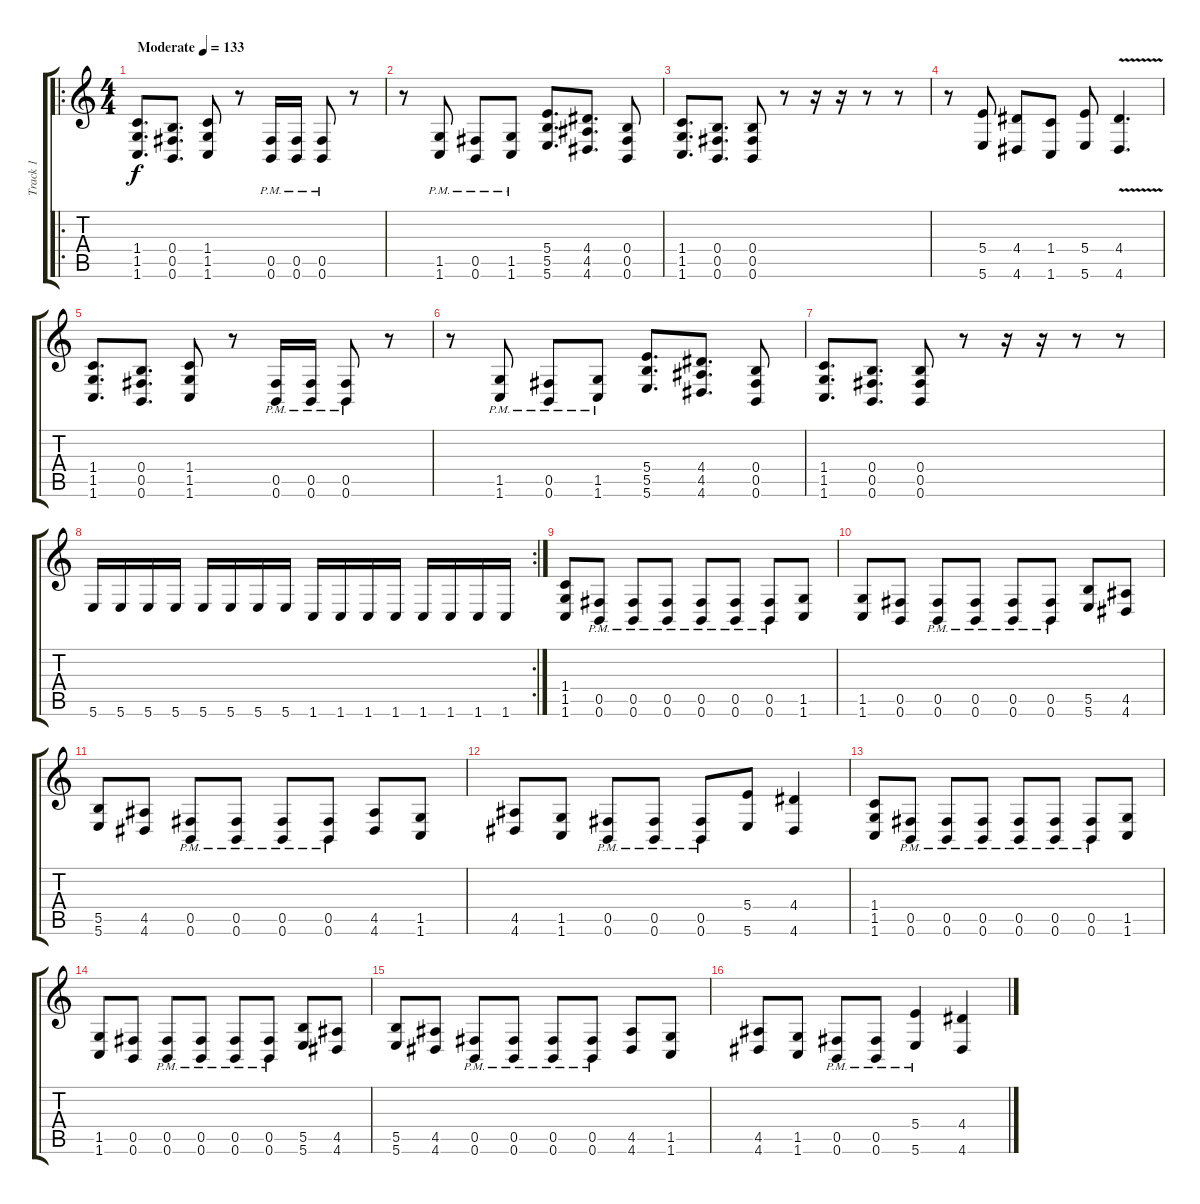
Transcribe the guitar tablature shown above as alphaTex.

\track ("Track 1" "Track 1") {instrument distortionguitar}
\staff {score tabs}
\tuning (Db4 Ab3 E3 B2 Gb2 B1) {hide}
\ro
\ts (4 4)
\tempo (133 "Moderate")
\clef g2
\ks c
(1.4 1.5 1.6).8{d dy f instrument distortionguitar} (0.4 0.5 0.6).8{d} (1.4 1.5 1.6).8 r.8 (0.5{pm} 0.6{pm}).16 (0.5{pm} 0.6{pm}).16 (0.5{pm} 0.6{pm}).8 r.8 |
r.8 (1.5{pm} 1.6{pm}).8 (0.5{pm} 0.6{pm}).8 (1.5{pm} 1.6{pm}).8 (5.4 5.5 5.6).8{d} (4.4 4.5 4.6).8{d} (0.4 0.5 0.6).8 |
(1.4 1.5 1.6).8{d} (0.4 0.5 0.6).8{d} (0.4 0.5 0.6).8 r.8 r.16 r.16 r.8 r.8 |
r.8 (5.4 5.6).8 (4.4 4.6).8 (1.4 1.6).8 (5.4 5.6).8 (4.4{v} 4.6{v}).4{d} |
(1.4 1.5 1.6).8{d} (0.4 0.5 0.6).8{d} (1.4 1.5 1.6).8 r.8 (0.5{pm} 0.6{pm}).16 (0.5{pm} 0.6{pm}).16 (0.5{pm} 0.6{pm}).8 r.8 |
r.8 (1.5{pm} 1.6{pm}).8 (0.5{pm} 0.6{pm}).8 (1.5{pm} 1.6{pm}).8 (5.4 5.5 5.6).8{d} (4.4 4.5 4.6).8{d} (0.4 0.5 0.6).8 |
(1.4 1.5 1.6).8{d} (0.4 0.5 0.6).8{d} (0.4 0.5 0.6).8 r.8 r.16 r.16 r.8 r.8 |
\rc 2
5.6.16 5.6.16 5.6.16 5.6.16 5.6.16 5.6.16 5.6.16 5.6.16 1.6.16 1.6.16 1.6.16 1.6.16 1.6.16 1.6.16 1.6.16 1.6.16 |
(1.4 1.5 1.6).8 (0.5{pm} 0.6{pm}).8 (0.5{pm} 0.6{pm}).8 (0.5{pm} 0.6{pm}).8 (0.5{pm} 0.6{pm}).8 (0.5{pm} 0.6{pm}).8 (0.5{pm} 0.6{pm}).8 (1.5 1.6).8 |
(1.5 1.6).8 (0.5 0.6).8 (0.5{pm} 0.6{pm}).8 (0.5{pm} 0.6{pm}).8 (0.5{pm} 0.6{pm}).8 (0.5{pm} 0.6{pm}).8 (5.5 5.6).8 (4.5 4.6).8 |
(5.5 5.6).8 (4.5 4.6).8 (0.5{pm} 0.6{pm}).8 (0.5{pm} 0.6{pm}).8 (0.5{pm} 0.6{pm}).8 (0.5{pm} 0.6{pm}).8 (4.5 4.6).8 (1.5 1.6).8 |
(4.5 4.6).8 (1.5 1.6).8 (0.5{pm} 0.6{pm}).8 (0.5{pm} 0.6{pm}).8 (0.5{pm} 0.6{pm}).8 (5.4 5.6).8 (4.4 4.6).4 |
(1.4 1.5 1.6).8 (0.5{pm} 0.6{pm}).8 (0.5{pm} 0.6{pm}).8 (0.5{pm} 0.6{pm}).8 (0.5{pm} 0.6{pm}).8 (0.5{pm} 0.6{pm}).8 (0.5{pm} 0.6{pm}).8 (1.5 1.6).8 |
(1.5 1.6).8 (0.5 0.6).8 (0.5{pm} 0.6{pm}).8 (0.5{pm} 0.6{pm}).8 (0.5{pm} 0.6{pm}).8 (0.5{pm} 0.6{pm}).8 (5.5 5.6).8 (4.5 4.6).8 |
(5.5 5.6).8 (4.5 4.6).8 (0.5{pm} 0.6{pm}).8 (0.5{pm} 0.6{pm}).8 (0.5{pm} 0.6{pm}).8 (0.5{pm} 0.6{pm}).8 (4.5 4.6).8 (1.5 1.6).8 |
(4.5 4.6).8 (1.5 1.6).8 (0.5{pm} 0.6{pm}).8 (0.5{pm} 0.6{pm}).8 (5.4 5.6{pm}).4 (4.4 4.6).4
